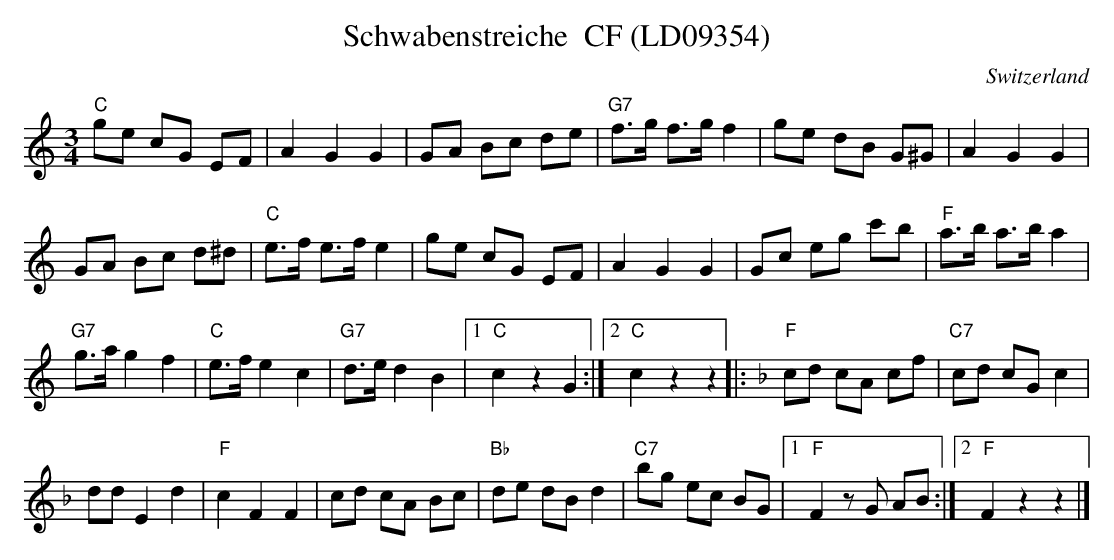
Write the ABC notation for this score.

X:1
T:Schwabenstreiche  CF (LD09354)
M:3/4
L:1/8
O:Switzerland
K:C major
"C"ge cG EF | A2G2G2 | GA Bc de | "G7"f>g f>g f2 | ge dB G^G | A2G2G2 |
GA Bc d^d | "C"e>f e>fe2 | ge cG EF | A2G2G2 | Gc eg c'b | "F"a>b a>b a2 |
"G7"g>a g2f2 | "C"e>f e2c2 | "G7"d>e d2B2 |1 "C"c2z2G2 :|2 "C"c2z2z2 |: [K:F] "F"cd cA cf | "C7"cd cG c2 |
dd E2d2 | "F"c2F2F2 | cd cA Bc | "Bb"de dB d2 | "C7"bg ec BG |1 "F"F2zG AB :|2 "F"F2z2z2 |]
